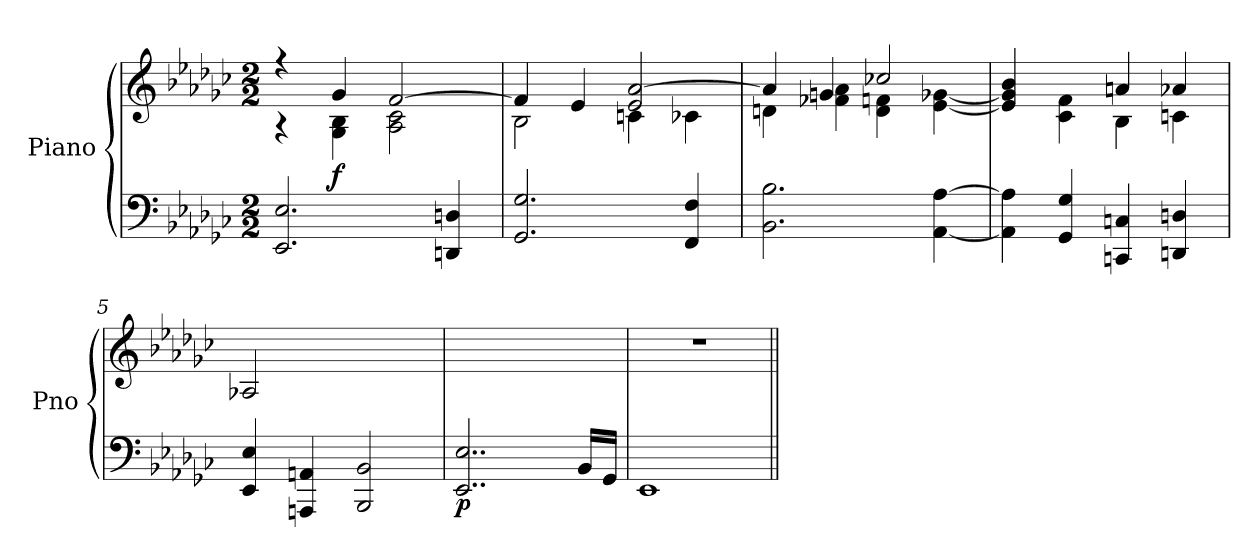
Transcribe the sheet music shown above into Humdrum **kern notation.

**kern	**dynam	**kern	**dynam
*part2	*part2	*part1	*part1
*staff2	*staff2	*staff1	*staff1
*I"Piano	*	*I"Piano	*
*I'Pno	*	*I'Pno	*
*clefF4	*	*clefG2	*
*k[b-e-a-d-g-c-]	*	*k[b-e-a-d-g-c-]	*
*M2/2	*	*M2/2	*
*MM120	*	*MM120	*
=1	=1	=1	=1
*	*	*^	*
2.EE-/ 2.E-/	.	4r	4r	.
!	!	!	!	!LO:DY:b
.	.	4g-/	4G-\ 4B-\	f
.	.	[2f/	2A-\ 2c-\	.
4DDn/ 4Dn/	.	.	.	.
=2	=2	=2	=2	=2
2.GG-/ 2.G-/	.	4f/]	2B-\	.
.	.	4e-/	.	.
.	.	2e-/ [2a-/	4cn\	.
4FF/ 4F/	.	.	4c-X\	.
=3	=3	=3	=3	=3
2.BB-\ 2.B-\	.	4a-/]	4dn\	.
.	.	4gn/	4f-X\ 4a-\	.
.	.	2cc-X/	4d\ 4fn\	.
[4AA-\ [4A-\	.	.	[4e-\ [4g-X\	.
=4	=4	=4	=4	=4
4AA-\] 4A-\]	.	4e-/] 4g-/] 4b-/	4ryy	.
4GG-/ 4G-/	.	4ryy	4c-\ 4f\	.
4CCn/ 4Cn/	.	4an/	4B-\	.
4DDn/ 4Dn/	.	4a-X/	4cn\	.
*	*	*v	*v	*
=5	=5	=5	=5
4EE-/ 4E-/	.	2A-X/	.
4AAAn/ 4AAn/	.	.	.
2BBB-/ 2BB-/	.	2ryy	.
!!LO:LB:g=z
=6	=6	=6	=6
!	!LO:DY:b	!	!
2..EE-/ 2..E-/	p	1ryy	.
16BB-/LL	.	.	.
16GG-/JJ	.	.	.
=7	=7	=7	=7
1EE-	.	1r	.
=||	=||	=||	=||
*-	*-	*-	*-
